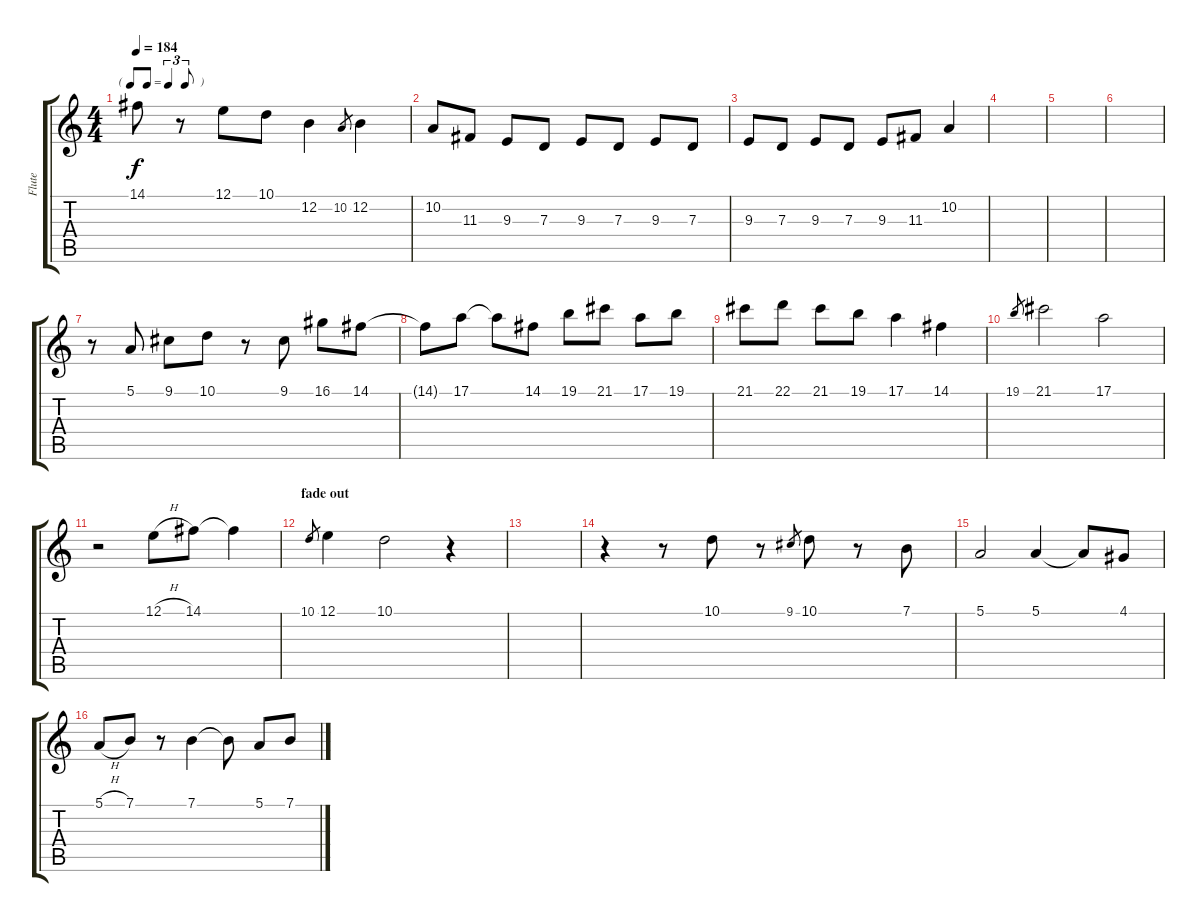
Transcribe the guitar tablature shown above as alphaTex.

\track ("Flute" "Flute") {instrument flute}
\staff {score tabs}
\tuning (E4 B3 G3 D3 A2 E2) {hide}
\ts (4 4)
\tf triplet8th
\tempo 184
\clef g2
\ks c
14.1.8{dy f} r.8 12.1.8 10.1.8 12.2.4 10.2.8{gr} 12.2.4 |
10.2.8{volume 8 balance 8} 11.3.8 9.3.8 7.3.8 9.3.8 7.3.8 9.3.8 7.3.8 |
9.3.8 7.3.8 9.3.8 7.3.8 9.3.8 11.3.8 10.2.4 |
\section ("" "")
|
|
|
r.8 5.1.8{volume 8 balance 8} 9.1.8 10.1.8 r.8 9.1.8 16.1.8 14.1.8{volume 8 balance 8} |
14.1{t}.8{volume 8 balance 8} 17.1.8 17.1{t}.8 14.1.8 19.1.8 21.1.8 17.1.8 19.1.8 |
21.1.8 22.1.8 21.1.8 19.1.8 17.1.4 14.1.4 |
19.1.8{gr} 21.1.2 17.1.2 |
r.2 12.1{h}.8 14.1.8 14.1{t}.4 |
\section ("" "fade out")
10.1.8{gr} 12.1.4{volume 8 balance 8} 10.1.2 r.4 |
|
r.4 r.8 10.1.8{volume 7 balance 8} r.8 9.1.8{gr} 10.1.8 r.8 7.1.8 |
5.1.2{volume 5} 5.1.4 5.1{t}.8 4.1.8 |
5.1{h}.8 7.1.8 r.8 7.1.4 7.1{t}.8 5.1.8 7.1.8
